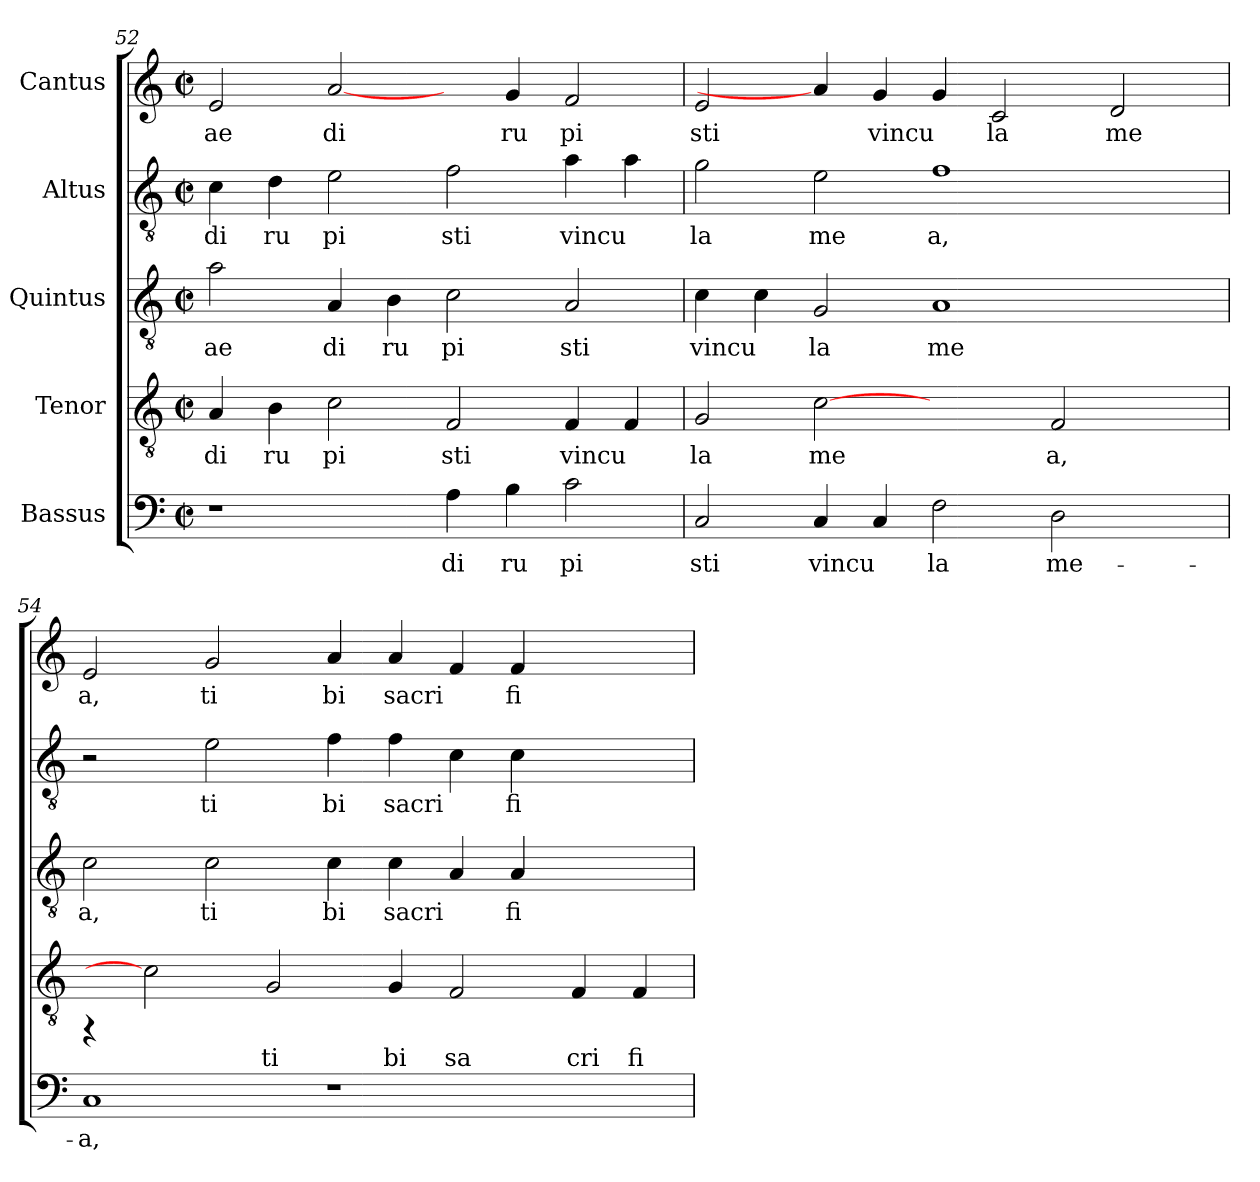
**kern	**text	**kern	**text	**kern	**text	**kern	**text	**kern	**text
*part5	*part5	*part4	*part4	*part3	*part3	*part2	*part2	*part1	*part1
*staff5	*staff5	*staff4	*staff4	*staff3	*staff3	*staff2	*staff2	*staff1	*staff1
*I"Bassus	*	*I"Tenor	*	*I"Quintus	*	*I"Altus	*	*I"Cantus	*
*clefF4	*	*clefGv2	*	*clefGv2	*	*clefGv2	*	*clefG2	*
*k[]	*	*k[]	*	*k[]	*	*k[]	*	*k[]	*
*C:	*	*C:	*	*C:	*	*C:	*	*C:	*
*M2/2	*	*M2/2	*	*M2/2	*	*M2/2	*	*M2/2	*
*met(c|)	*	*met(c|)	*	*met(c|)	*	*met(c|)	*	*met(c|)	*
=52	=52	=52	=52	=52	=52	=52	=52	=52	=52
!	!	!	!LO:LY:b:cj	!	!LO:LY:b:cj	!	!LO:LY:b:cj	!	!LO:LY:b:cj
1r	.	4A/	di	2a\	ae	4c\	di	2e/	ae
!	!	!	!LO:LY:b:cj	!	!	!	!LO:LY:b:cj	!	!
.	.	4B\	ru	.	.	4d\	ru	.	.
!	!	!	!LO:LY:b:cj	!	!LO:LY:b:cj	!	!LO:LY:b:cj	!	!LO:LY:b:cj
.	.	2c\	pi	4A/	di	2e\	pi	[2a/	di
!	!	!	!	!	!LO:LY:b:cj	!	!	!	!
.	.	.	.	4B\	ru	.	.	.	.
!	!LO:LY:b:cj	!	!LO:LY:b:cj	!	!LO:LY:b:cj	!	!LO:LY:b:cj	!	!
4A\	di	2F/	sti	2c\	pi	2f\	sti	4ryy	.
!	!LO:LY:b:cj	!	!	!	!	!	!	!	!LO:LY:b:cj
4B\	ru	.	.	.	.	.	.	4g/	ru
!	!LO:LY:b:cj	!	!LO:LY:b:cj	!	!LO:LY:b:cj	!	!LO:LY:b:cj	!	!LO:LY:b:cj
2c\	pi	4F/	vincu	2A/	sti	4a\	vincu	2f/	pi
!	!	!	!LO:LY:b:cj	!	!	!	!LO:LY:b:cj	!	!
.	.	4F/	.	.	.	4a\	.	.	.
!!LO:PB:g=z
=53	=53	=53	=53	=53	=53	=53	=53	=53	=53
!	!LO:LY:b:cj	!	!LO:LY:b:cj	!	!LO:LY:b:cj	!	!LO:LY:b:cj	!	!LO:LY:b:cj
2C/	sti	2G/	la	4c\	vincu	2g\	la	2e/	sti
!	!	!	!	!	!LO:LY:b:cj	!	!	!	!
.	.	.	.	4c\	.	.	.	.	.
!	!LO:LY:b:cj	!	!LO:LY:b:cj	!	!LO:LY:b:cj	!	!LO:LY:b:cj	!	!
4C/	vincu-	[2c	me	2G/	la	2e\	me	4a/]	.
!	!LO:LY:b:cj	!	!	!	!	!	!	!	!LO:LY:b:cj
4C/	--	.	.	.	.	.	.	4g/	vincu
!	!LO:LY:b:cj	!	!	!	!LO:LY:b:cj	!	!LO:LY:b:cj	!	!LO:LY:b:cj
2F\	-la	2ryy	.	1A	me	1f	a,	4g/	.
!	!	!	!	!	!	!	!	!	!LO:LY:b:cj
.	.	.	.	.	.	.	.	2c/	la
!	!LO:LY:b:cj	!	!LO:LY:b:cj	!	!	!	!	!	!
2D\	me-	2F/	a,	.	.	.	.	.	.
!	!	!	!	!	!	!	!	!	!LO:LY:b:cj
.	.	.	.	.	.	.	.	2d/	me
4ryy	.	4ryy	.	4ryy	.	4ryy	.	.	.
=54	=54	=54	=54	=54	=54	=54	=54	=54	=54
!	!LO:LY:b:cj	!	!	!	!LO:LY:b:cj	!	!	!	!LO:LY:b:cj
1C	-a,	4rFF	.	2c\	a,	2r	.	2e/	a,
.	.	2c]	.	.	.	.	.	.	.
!	!	!	!	!	!LO:LY:b:cj	!	!LO:LY:b:cj	!	!LO:LY:b:cj
.	.	.	.	2c\	ti	2e\	ti	2g/	ti
!	!	!	!LO:LY:b:cj	!	!	!	!	!	!
.	.	2G/	ti	.	.	.	.	.	.
!	!	!	!	!	!LO:LY:b:cj	!	!LO:LY:b:cj	!	!LO:LY:b:cj
1r	.	.	.	4c\	bi	4f\	bi	4a/	bi
!	!	!	!LO:LY:b:cj	!	!LO:LY:b:cj	!	!LO:LY:b:cj	!	!LO:LY:b:cj
.	.	4G/	bi	4c\	sacri	4f\	sacri	4a/	sacri
!	!	!	!LO:LY:b:cj	!	!LO:LY:b:cj	!	!LO:LY:b:cj	!	!LO:LY:b:cj
.	.	2F/	sa	4A/	.	4c\	.	4f/	.
!	!	!	!	!	!LO:LY:b:cj	!	!LO:LY:b:cj	!	!LO:LY:b:cj
.	.	.	.	4A/	fi	4c\	fi	4f/	fi
!	!	!	!LO:LY:b:cj	!	!	!	!	!	!
2ryy	.	4F/	cri	2ryy	.	2ryy	.	2ryy	.
!	!	!	!LO:LY:b:cj	!	!	!	!	!	!
.	.	4F/	fi	.	.	.	.	.	.
=	=	=	=	=	=	=	=	=	=
*-	*-	*-	*-	*-	*-	*-	*-	*-	*-
